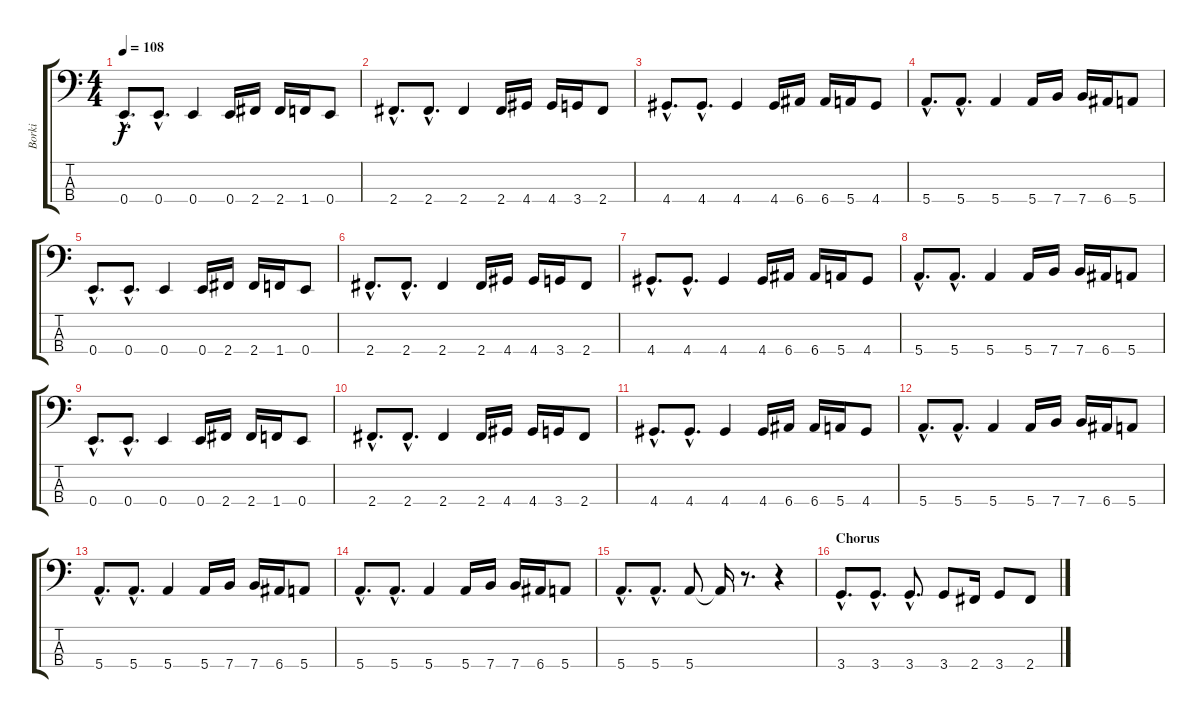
\track ("Borki" "Borki") {instrument electricbasspick}
\staff {score tabs}
\tuning (G2 D2 A1 E1) {hide}
\ts (4 4)
\tempo 108
\clef f4
\ks c
0.4{hac}.8{d dy f} 0.4{hac}.8{d} 0.4.4 0.4.16 2.4.16 2.4.16 1.4.16 0.4.8 |
2.4{hac}.8{d} 2.4{hac}.8{d} 2.4.4 2.4.16 4.4.16 4.4.16 3.4.16 2.4.8 |
4.4{hac}.8{d} 4.4{hac}.8{d} 4.4.4 4.4.16 6.4.16 6.4.16 5.4.16 4.4.8 |
5.4{hac}.8{d} 5.4{hac}.8{d} 5.4.4 5.4.16 7.4.16 7.4.16 6.4.16 5.4.8 |
0.4{hac}.8{d} 0.4{hac}.8{d} 0.4.4 0.4.16 2.4.16 2.4.16 1.4.16 0.4.8 |
2.4{hac}.8{d} 2.4{hac}.8{d} 2.4.4 2.4.16 4.4.16 4.4.16 3.4.16 2.4.8 |
4.4{hac}.8{d} 4.4{hac}.8{d} 4.4.4 4.4.16 6.4.16 6.4.16 5.4.16 4.4.8 |
5.4{hac}.8{d} 5.4{hac}.8{d} 5.4.4 5.4.16 7.4.16 7.4.16 6.4.16 5.4.8 |
0.4{hac}.8{d} 0.4{hac}.8{d} 0.4.4 0.4.16 2.4.16 2.4.16 1.4.16 0.4.8 |
2.4{hac}.8{d} 2.4{hac}.8{d} 2.4.4 2.4.16 4.4.16 4.4.16 3.4.16 2.4.8 |
4.4{hac}.8{d} 4.4{hac}.8{d} 4.4.4 4.4.16 6.4.16 6.4.16 5.4.16 4.4.8 |
5.4{hac}.8{d} 5.4{hac}.8{d} 5.4.4 5.4.16 7.4.16 7.4.16 6.4.16 5.4.8 |
5.4{hac}.8{d} 5.4{hac}.8{d} 5.4.4 5.4.16 7.4.16 7.4.16 6.4.16 5.4.8 |
5.4{hac}.8{d} 5.4{hac}.8{d} 5.4.4 5.4.16 7.4.16 7.4.16 6.4.16 5.4.8 |
5.4{hac}.8{d} 5.4{hac}.8{d} 5.4.8 5.4{t}.16 r.8{d} r.4 |
\section ("" "Chorus")
3.4{hac}.8{d} 3.4{hac}.8{d} 3.4{hac}.8{d} 3.4.8 2.4.16 3.4.8 2.4.8
